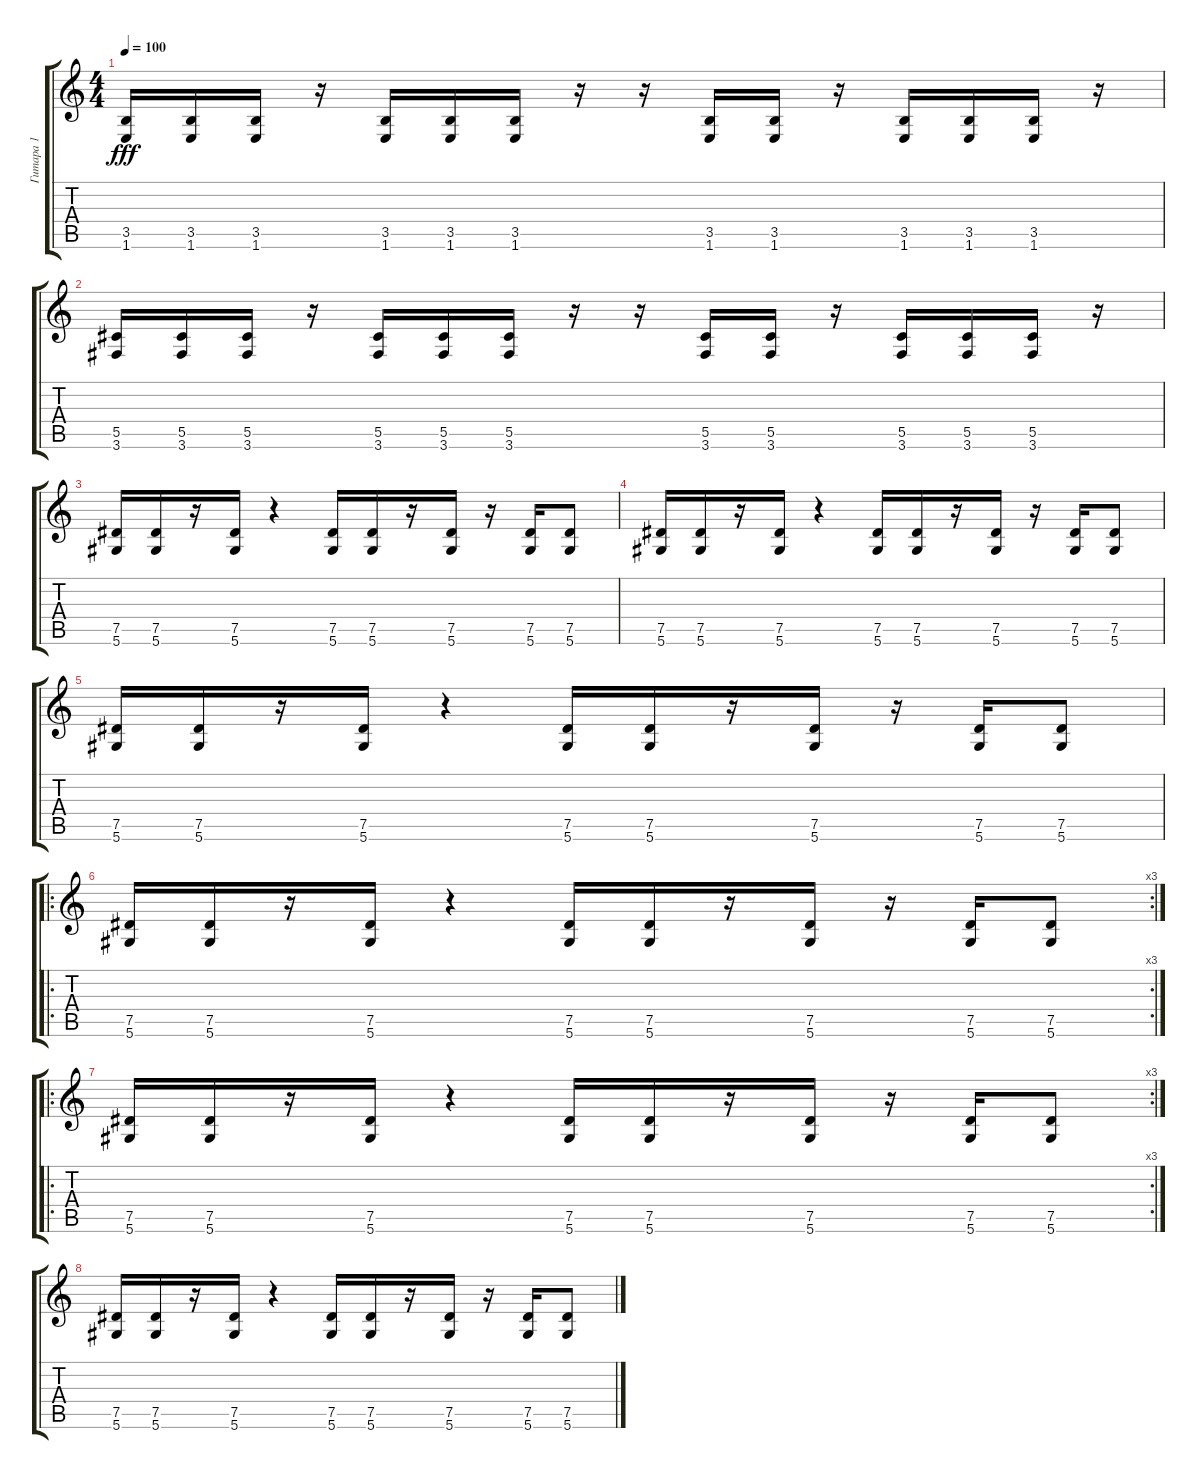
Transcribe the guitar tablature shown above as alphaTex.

\track ("Гитара 1" "Гитара 1") {instrument distortionguitar}
\staff {score tabs}
\tuning (Eb4 Bb3 Gb3 Db3 Ab2 Eb2) {hide}
\ts (4 4)
\tempo 100
\clef g2
\ks c
(3.5 1.6).16{dy fff} (3.5 1.6).16 (3.5 1.6).16 r.16 (3.5 1.6).16 (3.5 1.6).16 (3.5 1.6).16 r.16 r.16 (3.5 1.6).16 (3.5 1.6).16 r.16 (3.5 1.6).16 (3.5 1.6).16 (3.5 1.6).16 r.16 |
(5.5 3.6).16 (5.5 3.6).16 (5.5 3.6).16 r.16 (5.5 3.6).16 (5.5 3.6).16 (5.5 3.6).16 r.16 r.16 (5.5 3.6).16 (5.5 3.6).16 r.16 (5.5 3.6).16 (5.5 3.6).16 (5.5 3.6).16 r.16 |
(7.5 5.6).16 (7.5 5.6).16 r.16 (7.5 5.6).16 r.4 (7.5 5.6).16 (7.5 5.6).16 r.16 (7.5 5.6).16 r.16 (7.5 5.6).16 (7.5 5.6).8 |
(7.5 5.6).16 (7.5 5.6).16 r.16 (7.5 5.6).16 r.4 (7.5 5.6).16 (7.5 5.6).16 r.16 (7.5 5.6).16 r.16 (7.5 5.6).16 (7.5 5.6).8 |
(7.5 5.6).16 (7.5 5.6).16 r.16 (7.5 5.6).16 r.4 (7.5 5.6).16 (7.5 5.6).16 r.16 (7.5 5.6).16 r.16 (7.5 5.6).16 (7.5 5.6).8 |
\ro
\rc 3
(7.5 5.6).16 (7.5 5.6).16 r.16 (7.5 5.6).16 r.4 (7.5 5.6).16 (7.5 5.6).16 r.16 (7.5 5.6).16 r.16 (7.5 5.6).16 (7.5 5.6).8 |
\ro
\rc 3
(7.5 5.6).16 (7.5 5.6).16 r.16 (7.5 5.6).16 r.4 (7.5 5.6).16 (7.5 5.6).16 r.16 (7.5 5.6).16 r.16 (7.5 5.6).16 (7.5 5.6).8 |
(7.5 5.6).16 (7.5 5.6).16 r.16 (7.5 5.6).16 r.4 (7.5 5.6).16 (7.5 5.6).16 r.16 (7.5 5.6).16 r.16 (7.5 5.6).16 (7.5 5.6).8
